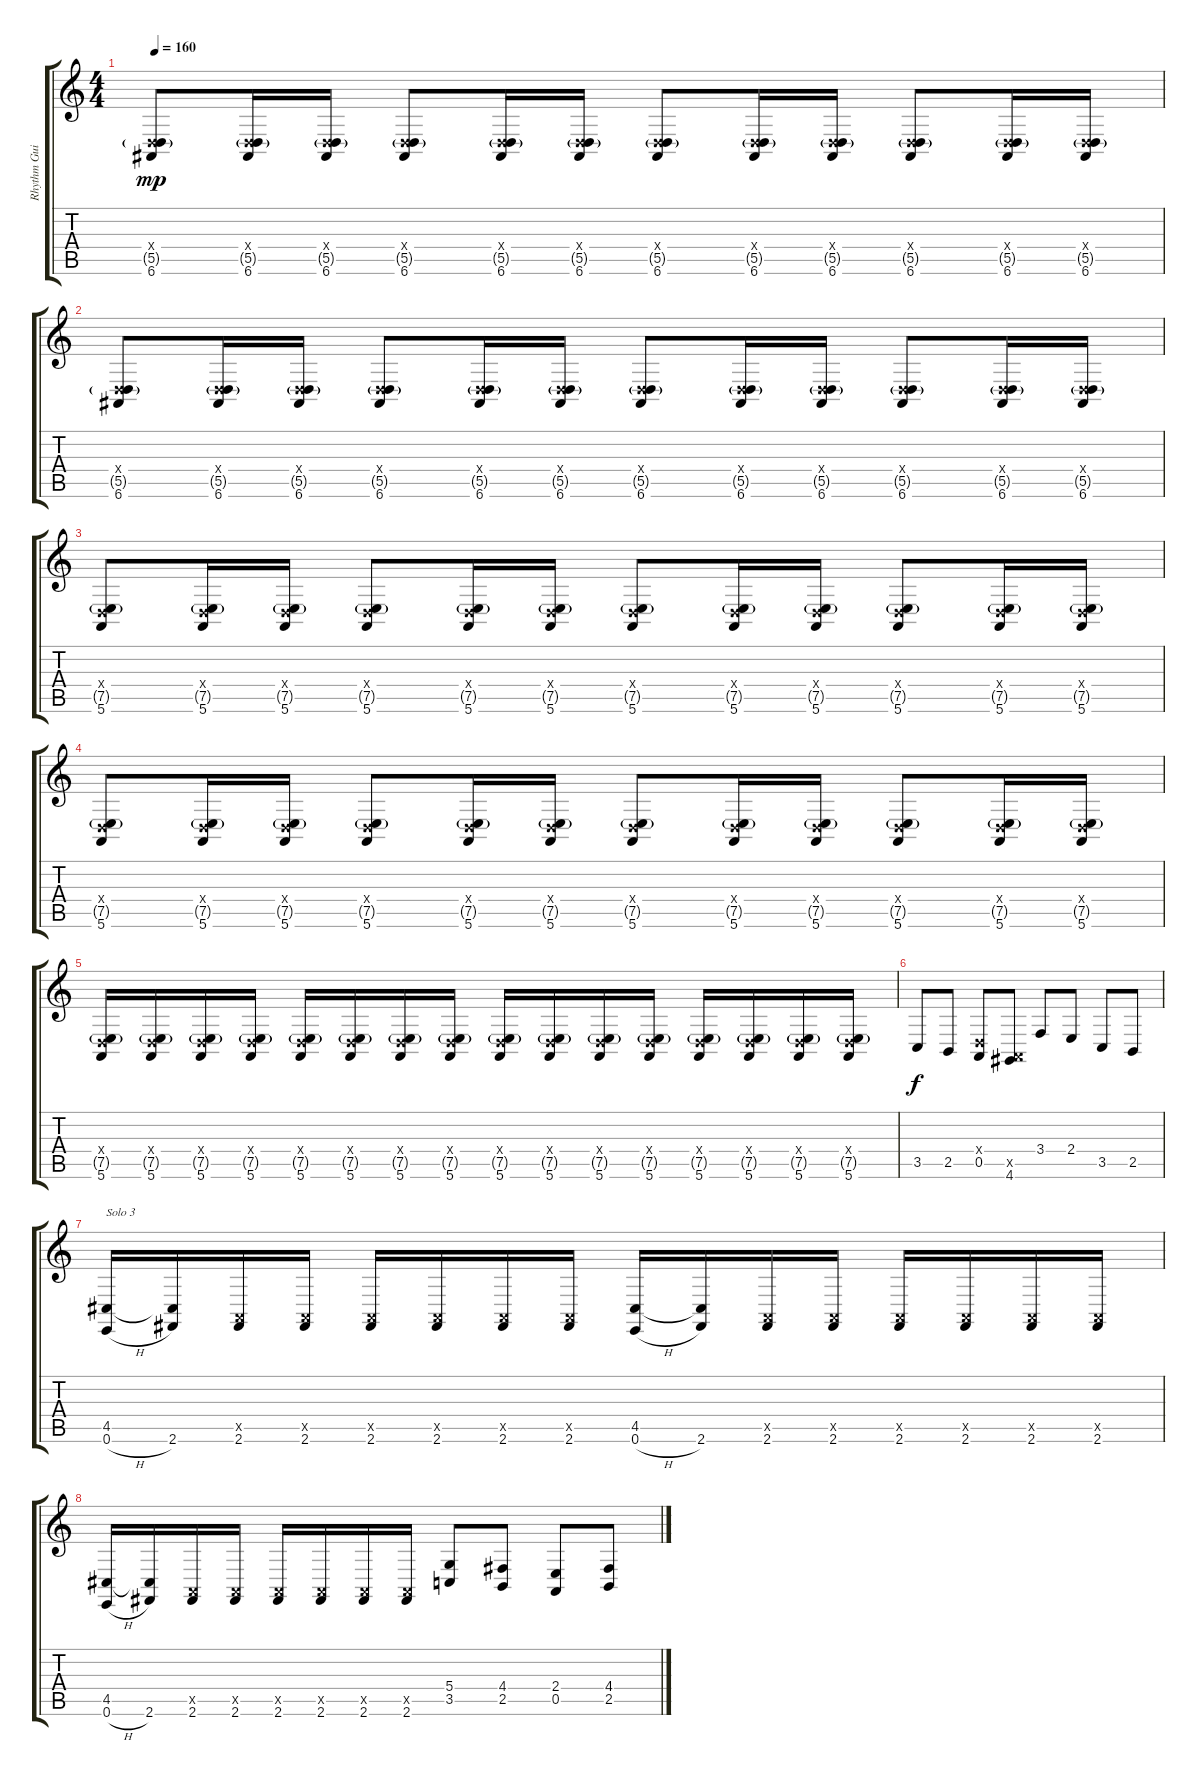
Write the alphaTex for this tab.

\track ("Rhythm Guitar 2" "Rhythm Gui") {instrument lead1square}
\staff {score tabs}
\tuning (E4 B3 G3 D3 A2 E2) {hide}
\ts (4 4)
\tempo 160
\clef g2
\ks c
(0.4{x} 5.5{g} 6.6).8{dy mp} (0.4{x} 5.5{g} 6.6).16 (0.4{x} 5.5{g} 6.6).16 (0.4{x} 5.5{g} 6.6).8 (0.4{x} 5.5{g} 6.6).16 (0.4{x} 5.5{g} 6.6).16 (0.4{x} 5.5{g} 6.6).8 (0.4{x} 5.5{g} 6.6).16 (0.4{x} 5.5{g} 6.6).16 (0.4{x} 5.5{g} 6.6).8 (0.4{x} 5.5{g} 6.6).16 (0.4{x} 5.5{g} 6.6).16 |
(0.4{x} 5.5{g} 6.6).8 (0.4{x} 5.5{g} 6.6).16 (0.4{x} 5.5{g} 6.6).16 (0.4{x} 5.5{g} 6.6).8 (0.4{x} 5.5{g} 6.6).16 (0.4{x} 5.5{g} 6.6).16 (0.4{x} 5.5{g} 6.6).8 (0.4{x} 5.5{g} 6.6).16 (0.4{x} 5.5{g} 6.6).16 (0.4{x} 5.5{g} 6.6).8 (0.4{x} 5.5{g} 6.6).16 (0.4{x} 5.5{g} 6.6).16 |
(0.4{x} 7.5{g} 5.6).8 (0.4{x} 7.5{g} 5.6).16 (0.4{x} 7.5{g} 5.6).16 (0.4{x} 7.5{g} 5.6).8 (0.4{x} 7.5{g} 5.6).16 (0.4{x} 7.5{g} 5.6).16 (0.4{x} 7.5{g} 5.6).8 (0.4{x} 7.5{g} 5.6).16 (0.4{x} 7.5{g} 5.6).16 (0.4{x} 7.5{g} 5.6).8 (0.4{x} 7.5{g} 5.6).16 (0.4{x} 7.5{g} 5.6).16 |
(0.4{x} 7.5{g} 5.6).8 (0.4{x} 7.5{g} 5.6).16 (0.4{x} 7.5{g} 5.6).16 (0.4{x} 7.5{g} 5.6).8 (0.4{x} 7.5{g} 5.6).16 (0.4{x} 7.5{g} 5.6).16 (0.4{x} 7.5{g} 5.6).8 (0.4{x} 7.5{g} 5.6).16 (0.4{x} 7.5{g} 5.6).16 (0.4{x} 7.5{g} 5.6).8 (0.4{x} 7.5{g} 5.6).16 (0.4{x} 7.5{g} 5.6).16 |
(0.4{x} 7.5{g} 5.6).16 (0.4{x} 7.5{g} 5.6).16 (0.4{x} 7.5{g} 5.6).16 (0.4{x} 7.5{g} 5.6).16 (0.4{x} 7.5{g} 5.6).16 (0.4{x} 7.5{g} 5.6).16 (0.4{x} 7.5{g} 5.6).16 (0.4{x} 7.5{g} 5.6).16 (0.4{x} 7.5{g} 5.6).16 (0.4{x} 7.5{g} 5.6).16 (0.4{x} 7.5{g} 5.6).16 (0.4{x} 7.5{g} 5.6).16 (0.4{x} 7.5{g} 5.6).16 (0.4{x} 7.5{g} 5.6).16 (0.4{x} 7.5{g} 5.6).16 (0.4{x} 7.5{g} 5.6).16 |
3.5.8{dy f} 2.5.8 (0.4{x} 0.5).8 (0.5{x} 4.6).8 3.4.8 2.4.8 3.5.8 2.5.8 |
(4.5 0.6{h}).16{txt "Solo 3"} (4.5{t} 2.6).16 (0.5{x} 2.6).16 (0.5{x} 2.6).16 (0.5{x} 2.6).16 (0.5{x} 2.6).16 (0.5{x} 2.6).16 (0.5{x} 2.6).16 (4.5 0.6{h}).16 (4.5{t} 2.6).16 (0.5{x} 2.6).16 (0.5{x} 2.6).16 (0.5{x} 2.6).16 (0.5{x} 2.6).16 (0.5{x} 2.6).16 (0.5{x} 2.6).16 |
(4.5 0.6{h}).16 (4.5{t} 2.6).16 (0.5{x} 2.6).16 (0.5{x} 2.6).16 (0.5{x} 2.6).16 (0.5{x} 2.6).16 (0.5{x} 2.6).16 (0.5{x} 2.6).16 (5.4 3.5).8 (4.4 2.5).8 (2.4 0.5).8 (4.4 2.5).8
